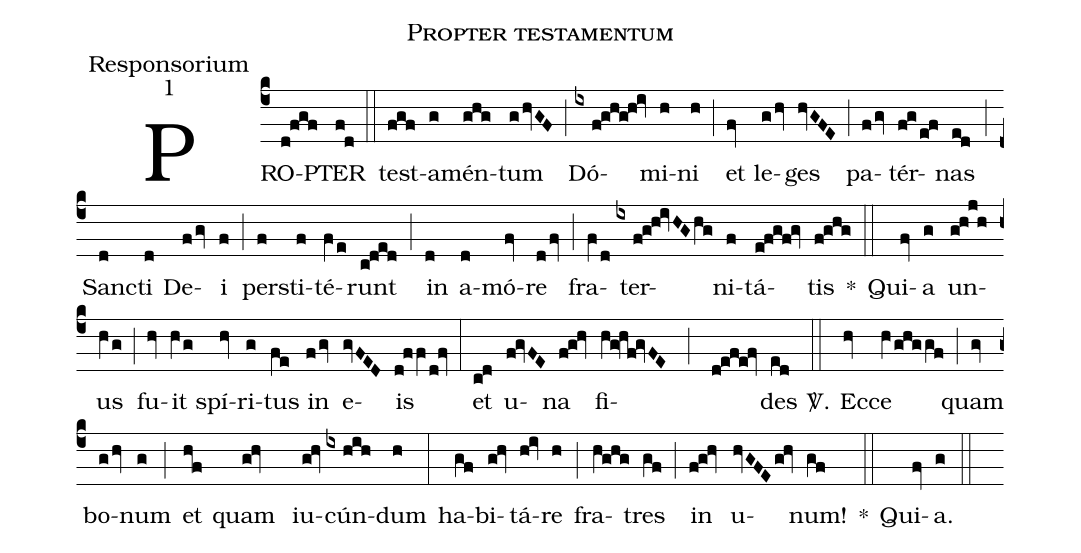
name:Propter testamentum;
office-part:Responsorium;
mode:1;
%%
(c4)PRO(d!fgf)PTER(f!d) (::) test(fgf)a(g)mén(ghg)tum(ghvGF) (;) Dó(ix/f!g!h!g!h!iv)mi(h)ni(h) (;) et(fv) le(ghv)ges(hvGFE) (;) pa(fgv)tér(f!g/e!f)nas(e!d) (;) San(d)cti(d) De(fgv)i(f) (;) per(f)sti(f)té(fVe)runt(c!d!e!d) (;) in(d) a-(d)mó(fv)re(dfv) (;) fra(fVd)ter(ix/f!g!h!ivHGhV!g)ni(f)tá(e!f!g!f!gv)tis(f!g!h!g) *(::) Qui(fv)a(g) un(g!h!j!h)us(hVg) (;) fu(hv)it(hVg) spí(hv)ri(g)tus(fe) in(fgv) e-(gvFED)is(d!f/fVd!fv) (:) et(c!d) u-(f!gvFE)na(f!g!hv) fi(hV!g!hf!gvFE ; d!e!f!e!fv)des(ed) <sp>V/</sp>.(::) Ec(hv)ce(hVg!h!g/gV!f) (;) quam(gv) bo(ghv)num(g) (;)  et(hv!f) quam (g!hv) iu(g!hv)cún(ix/hih)dum(h) (:) ha(gV!f)bi(g!hv)tá(h!iv)re(h) (;) fra(hV!g!h!g)tres(gV!f) (;) in(f!g!hv) u-(hvGFEg!hv)num!(gV!f)  *(::) Qui(fv)a.(g) (::)
